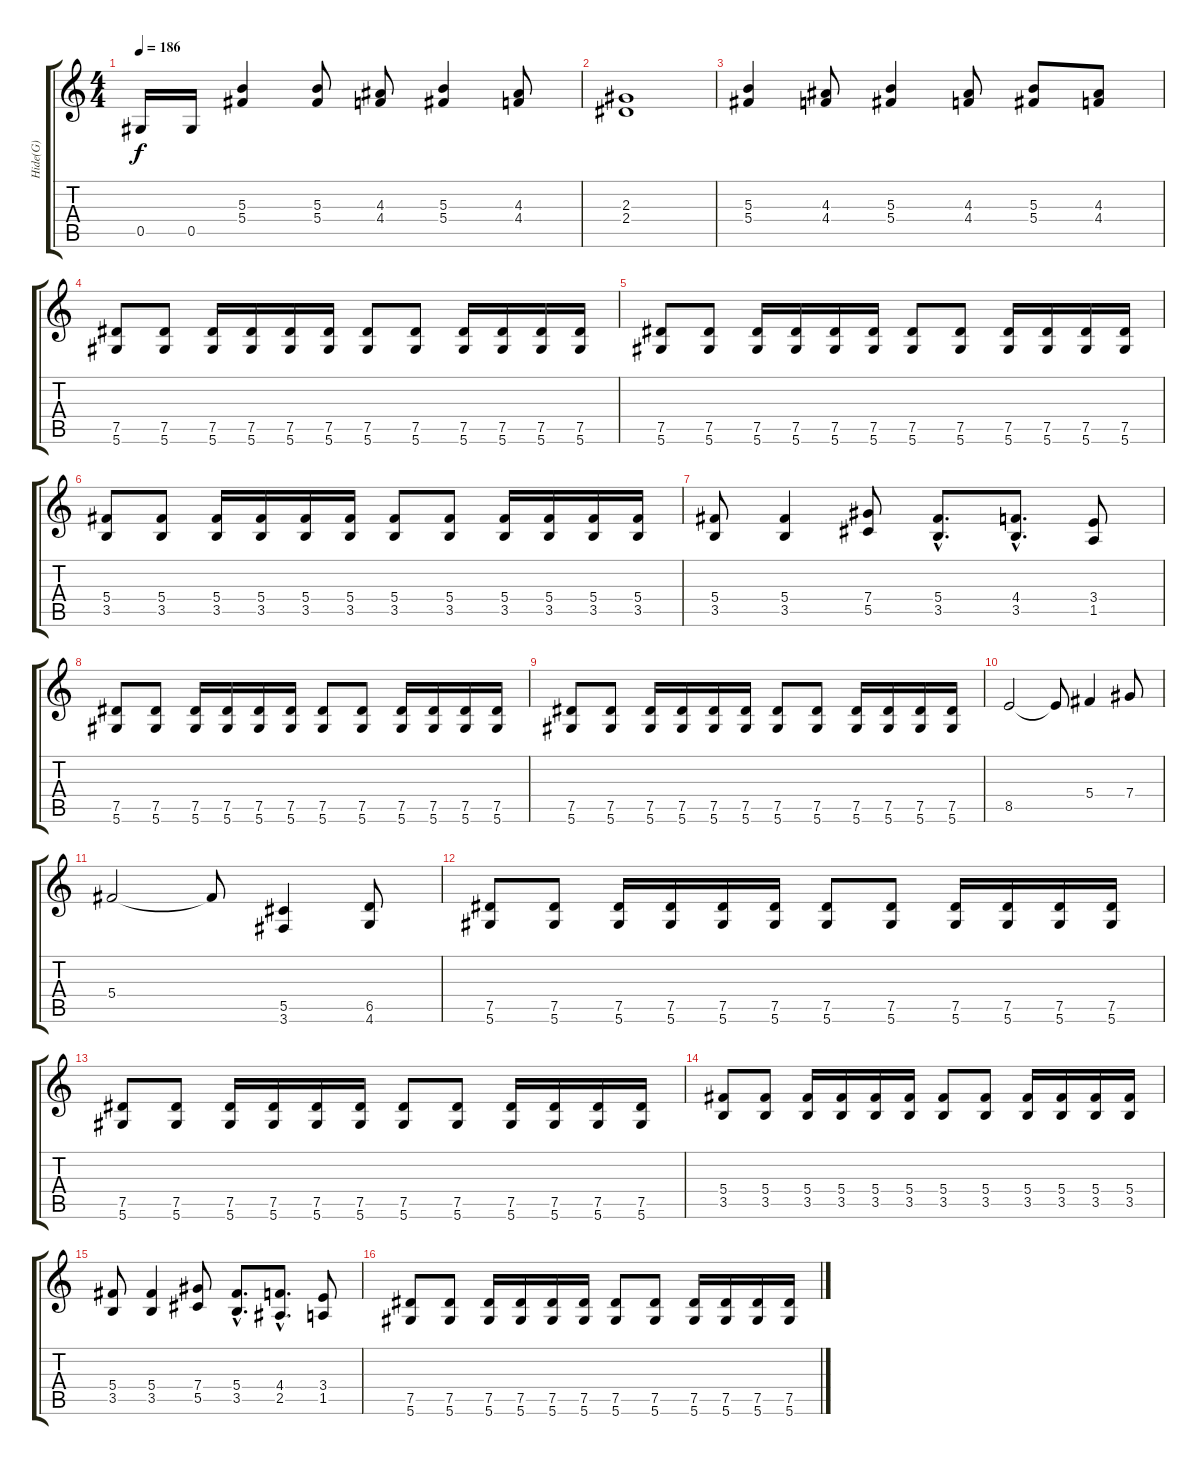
\track ("Hide(G)" "Hide(G)") {instrument distortionguitar}
\staff {score tabs}
\tuning (Eb4 Bb3 Gb3 Db3 Ab2 Eb2) {hide}
\ts (4 4)
\tempo 186
\clef g2
\ks c
0.5.16{dy f} 0.5.16 (5.3 5.4).4 (5.3 5.4).8 (4.3 4.4).8 (5.3 5.4).4 (4.3 4.4).8 |
(2.3 2.4).1 |
(5.3 5.4).4 (4.3 4.4).8 (5.3 5.4).4 (4.3 4.4).8 (5.3 5.4).8 (4.3 4.4).8 |
(7.5 5.6).8 (7.5 5.6).8 (7.5 5.6).16 (7.5 5.6).16 (7.5 5.6).16 (7.5 5.6).16 (7.5 5.6).8 (7.5 5.6).8 (7.5 5.6).16 (7.5 5.6).16 (7.5 5.6).16 (7.5 5.6).16 |
(7.5 5.6).8 (7.5 5.6).8 (7.5 5.6).16 (7.5 5.6).16 (7.5 5.6).16 (7.5 5.6).16 (7.5 5.6).8 (7.5 5.6).8 (7.5 5.6).16 (7.5 5.6).16 (7.5 5.6).16 (7.5 5.6).16 |
(5.4 3.5).8 (5.4 3.5).8 (5.4 3.5).16 (5.4 3.5).16 (5.4 3.5).16 (5.4 3.5).16 (5.4 3.5).8 (5.4 3.5).8 (5.4 3.5).16 (5.4 3.5).16 (5.4 3.5).16 (5.4 3.5).16 |
(5.4 3.5).8 (5.4 3.5).4 (7.4 5.5).8 (5.4{hac} 3.5{hac}).8{d} (4.4{hac} 3.5{hac}).8{d} (3.4 1.5).8 |
(7.5 5.6).8 (7.5 5.6).8 (7.5 5.6).16 (7.5 5.6).16 (7.5 5.6).16 (7.5 5.6).16 (7.5 5.6).8 (7.5 5.6).8 (7.5 5.6).16 (7.5 5.6).16 (7.5 5.6).16 (7.5 5.6).16 |
(7.5 5.6).8 (7.5 5.6).8 (7.5 5.6).16 (7.5 5.6).16 (7.5 5.6).16 (7.5 5.6).16 (7.5 5.6).8 (7.5 5.6).8 (7.5 5.6).16 (7.5 5.6).16 (7.5 5.6).16 (7.5 5.6).16 |
8.5.2 8.5{t}.8 5.4.4 7.4.8 |
5.4.2 5.4{t}.8 (5.5 3.6).4 (6.5 4.6).8 |
(7.5 5.6).8 (7.5 5.6).8 (7.5 5.6).16 (7.5 5.6).16 (7.5 5.6).16 (7.5 5.6).16 (7.5 5.6).8 (7.5 5.6).8 (7.5 5.6).16 (7.5 5.6).16 (7.5 5.6).16 (7.5 5.6).16 |
(7.5 5.6).8 (7.5 5.6).8 (7.5 5.6).16 (7.5 5.6).16 (7.5 5.6).16 (7.5 5.6).16 (7.5 5.6).8 (7.5 5.6).8 (7.5 5.6).16 (7.5 5.6).16 (7.5 5.6).16 (7.5 5.6).16 |
(5.4 3.5).8 (5.4 3.5).8 (5.4 3.5).16 (5.4 3.5).16 (5.4 3.5).16 (5.4 3.5).16 (5.4 3.5).8 (5.4 3.5).8 (5.4 3.5).16 (5.4 3.5).16 (5.4 3.5).16 (5.4 3.5).16 |
(5.4 3.5).8 (5.4 3.5).4 (7.4 5.5).8 (5.4{hac} 3.5{hac}).8{d} (4.4{hac} 2.5{hac}).8{d} (3.4 1.5).8 |
(7.5 5.6).8 (7.5 5.6).8 (7.5 5.6).16 (7.5 5.6).16 (7.5 5.6).16 (7.5 5.6).16 (7.5 5.6).8 (7.5 5.6).8 (7.5 5.6).16 (7.5 5.6).16 (7.5 5.6).16 (7.5 5.6).16
